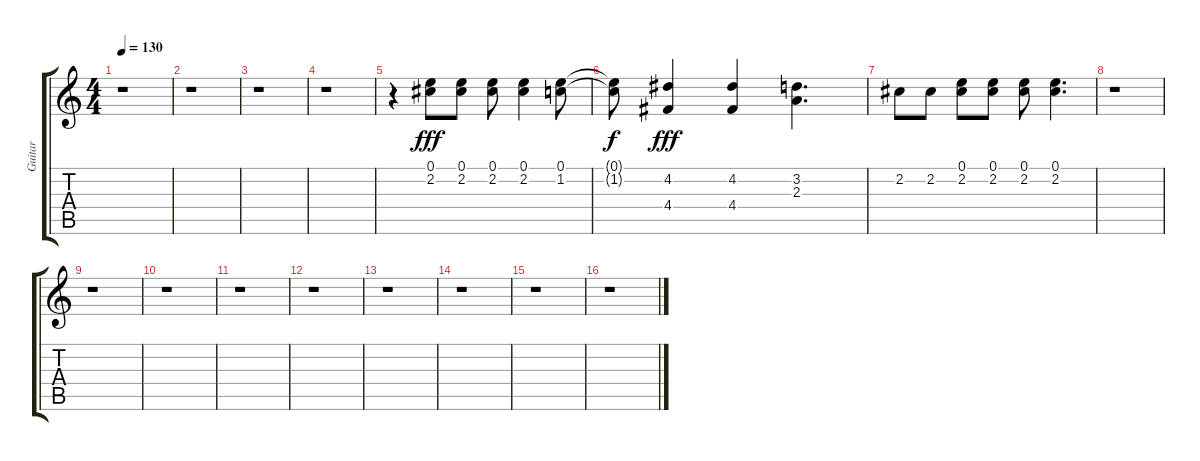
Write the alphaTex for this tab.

\track ("Guitar" "Guitar") {instrument acousticguitarnylon}
\staff {score tabs}
\tuning (E4 B3 G3 D3 A2 E2) {hide}
\ts (4 4)
\tempo 130
\clef g2
\ks c
r.1{dy fff} |
r.1 |
r.1 |
r.1 |
r.4 (0.1 2.2).8 (0.1 2.2).8 (0.1 2.2).8 (0.1 2.2).4 (0.1 1.2).8 |
(0.1{t} 1.2{t}).8{dy f} (4.2 4.4).4{dy fff} (4.2 4.4).4 (3.2 2.3).4{d} |
2.2.8 2.2.8 (0.1 2.2).8 (0.1 2.2).8 (0.1 2.2).8 (0.1 2.2).4{d} |
r.1 |
r.1 |
r.1 |
r.1 |
r.1 |
r.1 |
r.1 |
r.1 |
r.1
